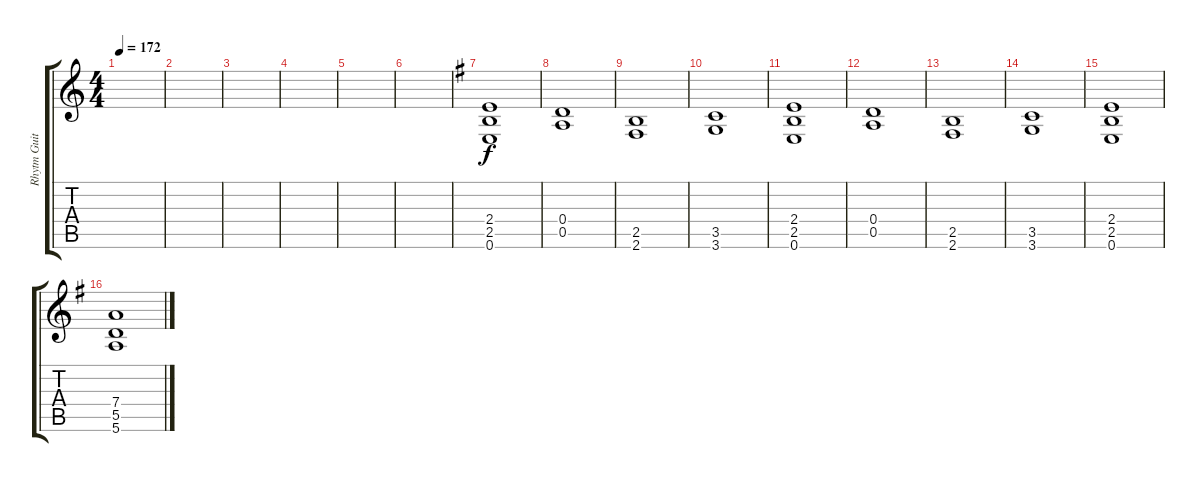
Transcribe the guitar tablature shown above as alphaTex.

\track ("Rhytm Guitar" "Rhytm Guit") {instrument overdrivenguitar}
\staff {score tabs}
\tuning (E4 B3 G3 D3 A2 E2) {hide}
\ts (4 4)
\tempo 172
\clef g2
\ks c
|
|
|
|
|
|
\ks eminor
(2.4 2.5 0.6).1 |
(0.4 0.5).1 |
(2.5 2.6).1 |
(3.5 3.6).1 |
(2.4 2.5 0.6).1 |
(0.4 0.5).1 |
(2.5 2.6).1 |
(3.5 3.6).1 |
(2.4 2.5 0.6).1 |
(7.4 5.5 5.6).1
